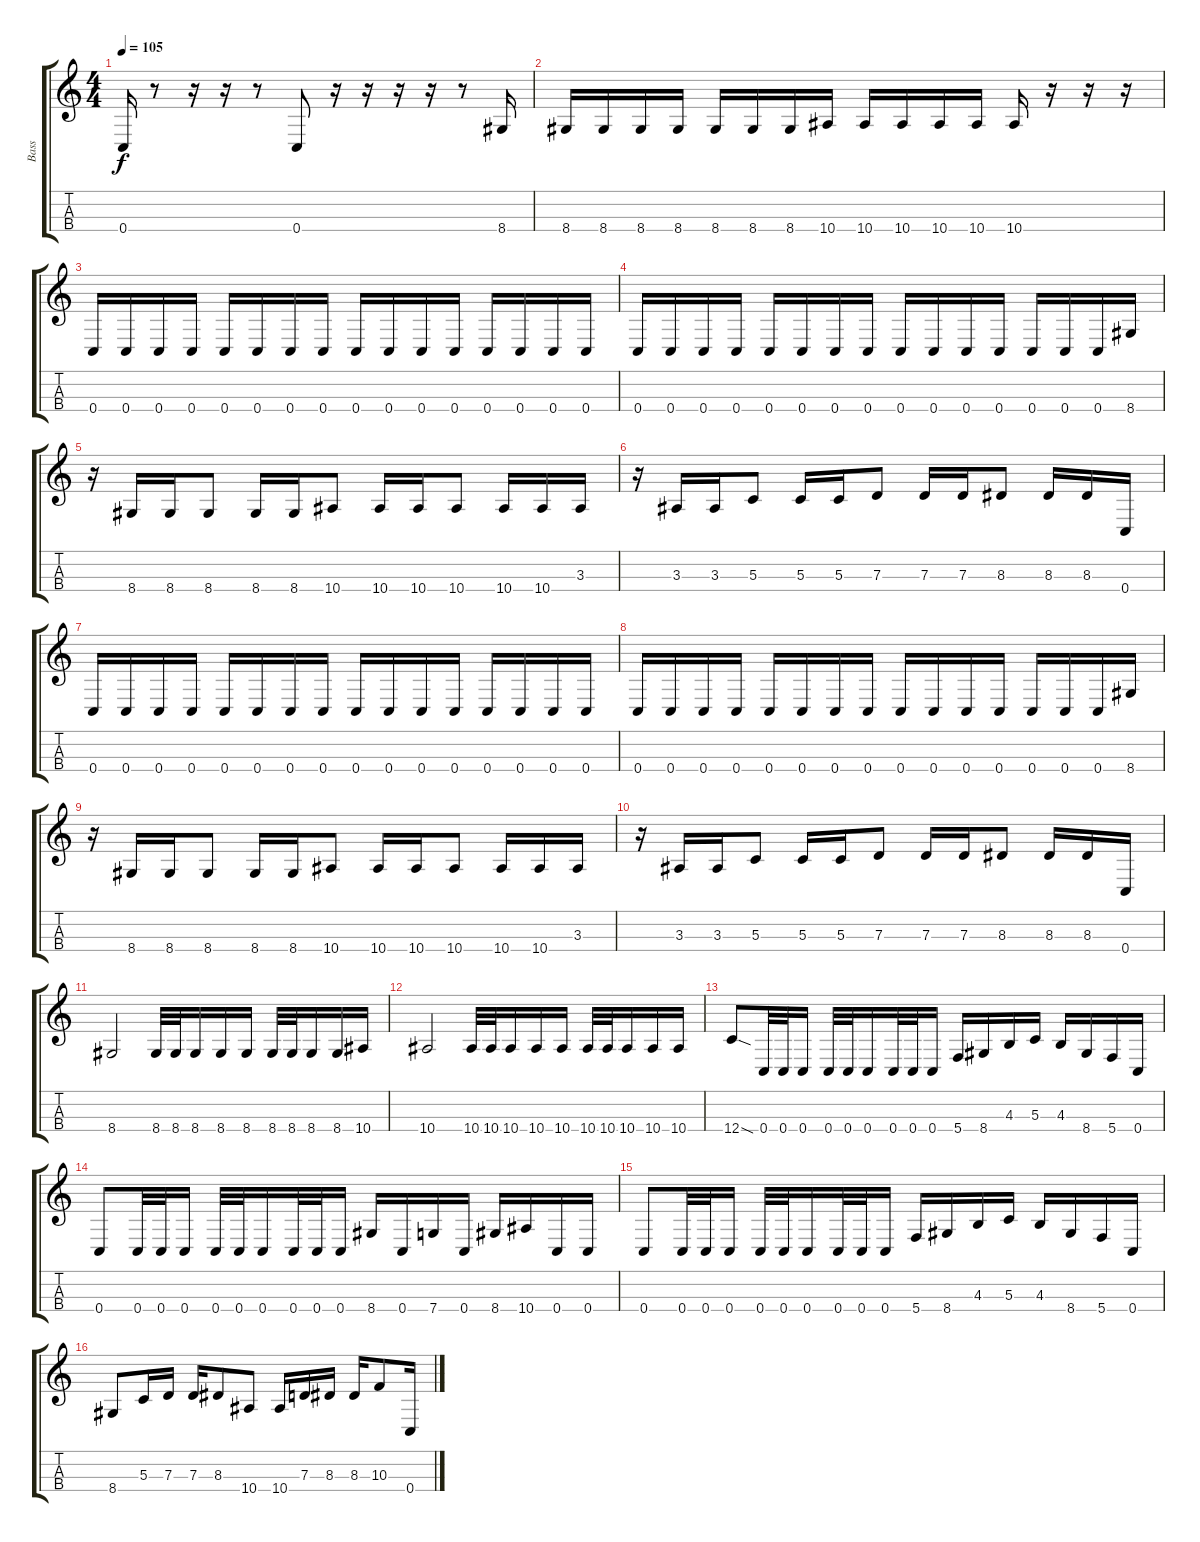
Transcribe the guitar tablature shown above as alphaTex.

\track ("Bass" "Bass") {instrument electricbassfinger}
\staff {score tabs}
\tuning (F3 C3 G2 C2) {hide}
\ts (4 4)
\tempo 105
\clef g2
\ks c
0.4.16{dy f} r.8 r.16 r.16 r.8 0.4.8 r.16 r.16 r.16 r.16 r.8 8.4.16 |
8.4.16 8.4.16 8.4.16 8.4.16 8.4.16 8.4.16 8.4.16 10.4.16 10.4.16 10.4.16 10.4.16 10.4.16 10.4.16 r.16 r.16 r.16 |
0.4.16 0.4.16 0.4.16 0.4.16 0.4.16 0.4.16 0.4.16 0.4.16 0.4.16 0.4.16 0.4.16 0.4.16 0.4.16 0.4.16 0.4.16 0.4.16 |
0.4.16 0.4.16 0.4.16 0.4.16 0.4.16 0.4.16 0.4.16 0.4.16 0.4.16 0.4.16 0.4.16 0.4.16 0.4.16 0.4.16 0.4.16 8.4.16 |
r.16 8.4.16 8.4.16 8.4.8 8.4.16 8.4.16 10.4.8 10.4.16 10.4.16 10.4.8 10.4.16 10.4.16 3.3.16 |
r.16 3.3.16 3.3.16 5.3.8 5.3.16 5.3.16 7.3.8 7.3.16 7.3.16 8.3.8 8.3.16 8.3.16 0.4.16 |
0.4.16 0.4.16 0.4.16 0.4.16 0.4.16 0.4.16 0.4.16 0.4.16 0.4.16 0.4.16 0.4.16 0.4.16 0.4.16 0.4.16 0.4.16 0.4.16 |
0.4.16 0.4.16 0.4.16 0.4.16 0.4.16 0.4.16 0.4.16 0.4.16 0.4.16 0.4.16 0.4.16 0.4.16 0.4.16 0.4.16 0.4.16 8.4.16 |
r.16 8.4.16 8.4.16 8.4.8 8.4.16 8.4.16 10.4.8 10.4.16 10.4.16 10.4.8 10.4.16 10.4.16 3.3.16 |
r.16 3.3.16 3.3.16 5.3.8 5.3.16 5.3.16 7.3.8 7.3.16 7.3.16 8.3.8 8.3.16 8.3.16 0.4.16 |
8.4.2 8.4.32 8.4.32 8.4.16 8.4.16 8.4.16 8.4.32 8.4.32 8.4.16 8.4.16 10.4.16 |
10.4.2 10.4.32 10.4.32 10.4.16 10.4.16 10.4.16 10.4.32 10.4.32 10.4.16 10.4.16 10.4.16 |
12.4{sod}.8 0.4.32 0.4.32 0.4.16 0.4.32 0.4.32 0.4.16 0.4.32 0.4.32 0.4.16 5.4.16 8.4.16 4.3.16 5.3.16 4.3.16 8.4.16 5.4.16 0.4.16 |
0.4.8 0.4.32 0.4.32 0.4.16 0.4.32 0.4.32 0.4.16 0.4.32 0.4.32 0.4.16 8.4.16 0.4.16 7.4.16 0.4.16 8.4.16 10.4.16 0.4.16 0.4.16 |
0.4.8 0.4.32 0.4.32 0.4.16 0.4.32 0.4.32 0.4.16 0.4.32 0.4.32 0.4.16 5.4.16 8.4.16 4.3.16 5.3.16 4.3.16 8.4.16 5.4.16 0.4.16 |
8.4.8 5.3.16 7.3.16 7.3.16 8.3.8 10.4.8 10.4.16 7.3.16 8.3.16 8.3.16 10.3.8 0.4.16
